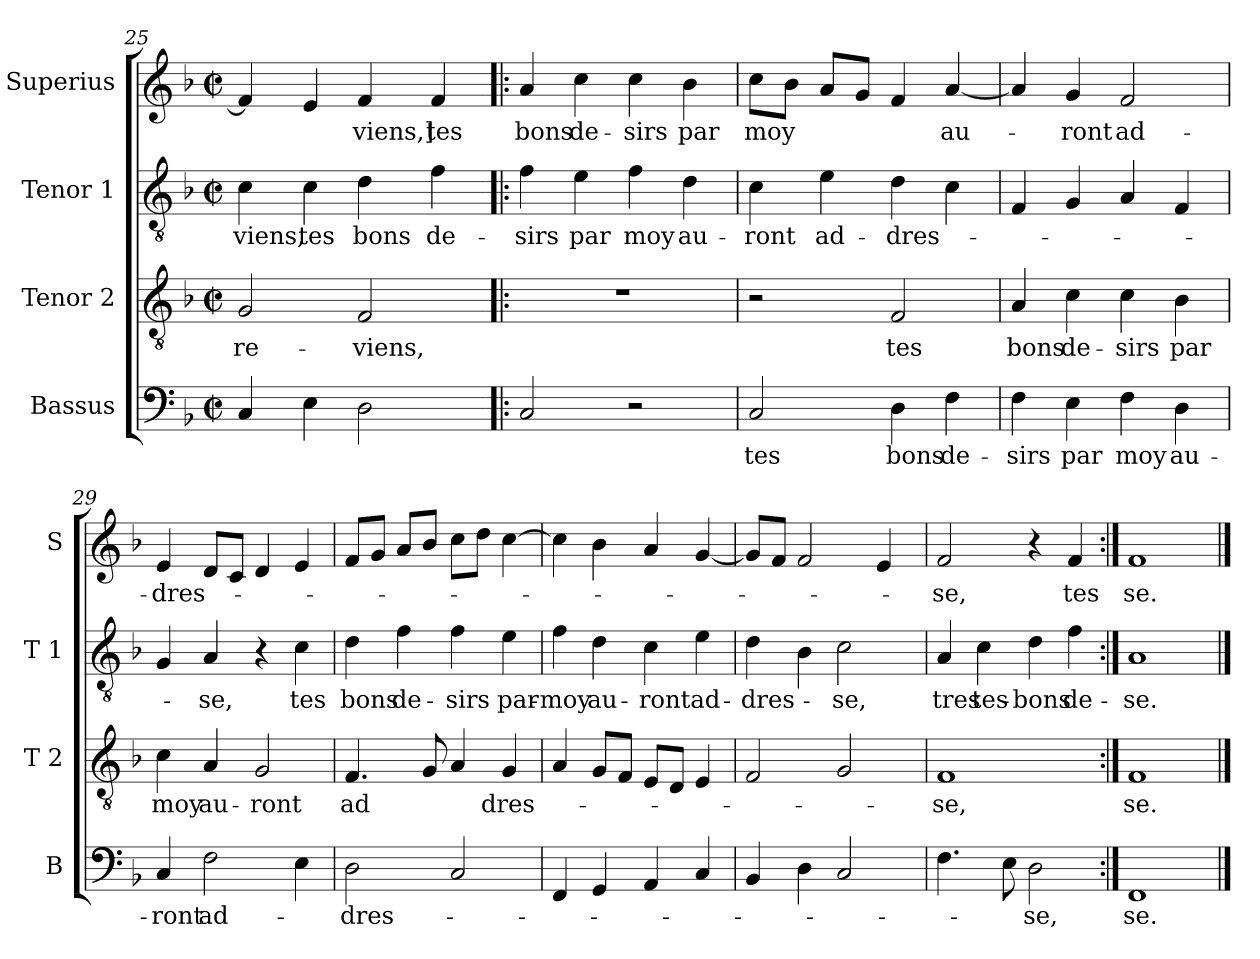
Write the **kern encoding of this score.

**kern	**text	**kern	**text	**kern	**text	**kern	**text
*part4	*part4	*part3	*part3	*part2	*part2	*part1	*part1
*staff4	*staff4	*staff3	*staff3	*staff2	*staff2	*staff1	*staff1
*I"Bassus	*	*I"Tenor 2	*	*I"Tenor 1	*	*I"Superius	*
*I'B	*	*I'T 2	*	*I'T 1	*	*I'S	*
*clefF4	*	*clefGv2	*	*clefGv2	*	*clefG2	*
*k[b-]	*	*k[b-]	*	*k[b-]	*	*k[b-]	*
*F:	*	*F:	*	*F:	*	*F:	*
*M2/2	*	*M2/2	*	*M2/2	*	*M2/2	*
*met(c|)	*	*met(c|)	*	*met(c|)	*	*met(c|)	*
=25	=25	=25	=25	=25	=25	=25	=25
4C/	.	2G/	re-	4c\	-viens,	4f/]	.
4E\	.	.	.	4c\	tes	4e/	.
2D\	.	2F/	-viens,	4d\	bons	4f/	-viens,]
.	.	.	.	4f\	de-	4f/	tes
!!LO:LB:g=z
=26!|:	=26!|:	=26!|:	=26!|:	=26!|:	=26!|:	=26!|:	=26!|:
2C/	.	1r	.	4f\	-sirs	4a/	bons
.	.	.	.	4e\	par	4cc\	de-
2r	.	.	.	4f\	moy	4cc\	-sirs
.	.	.	.	4d\	au-	4b-\	par
=27	=27	=27	=27	=27	=27	=27	=27
2C/	tes	2r	.	4c\	-ront	8cc\L	moy
.	.	.	.	.	.	8b-\J	.
.	.	.	.	4e\	ad-	8a/L	.
.	.	.	.	.	.	8g/J	.
4D\	bons	2F/	tes	4d\	-dres-	4f/	.
4F\	de-	.	.	4c\	.	[4a/	au-
=28	=28	=28	=28	=28	=28	=28	=28
4F\	-sirs	4A/	bons	4F/	.	4a/]	.
4E\	par	4c\	de-	4G/	.	4g/	-ront
4F\	moy	4c\	-sirs	4A/	.	2f/	ad-
4D\	au-	4B-\	par	4F/	.	.	.
=29	=29	=29	=29	=29	=29	=29	=29
4C/	-ront	4c\	moy	4G/	.	4e/	-dres-
2F\	ad-	4A/	au-	4A/	-se,	8d/L	.
.	.	.	.	.	.	8c/J	.
.	.	2G/	-ront	4r	.	4d/	.
4E\	.	.	.	4c\	tes	4e/	.
=30	=30	=30	=30	=30	=30	=30	=30
2D\	-dres-	4.F/	ad	4d\	bons	8f/L	.
.	.	.	.	.	.	8g/J	.
.	.	.	.	4f\	de-	8a/L	.
.	.	8G/	.	.	.	8b-/J	.
2C/	.	4A/	.	4f\	-sirs	8cc\L	.
.	.	.	.	.	.	8dd\J	.
.	.	4G/	dres-	4e\	par-	[4cc\	.
!!LO:LB:g=z
=31	=31	=31	=31	=31	=31	=31	=31
4FF/	.	4A/	.	4f\	-moy	4cc\]	.
4GG/	.	8G/L	.	4d\	au-	4b-\	.
.	.	8F/J	.	.	.	.	.
4AA/	.	8E/L	.	4c\	-ront	4a/	.
.	.	8D/J	.	.	.	.	.
4C/	.	4E/	.	4e\	ad-	[4g/	.
=32	=32	=32	=32	=32	=32	=32	=32
4BB-/	.	2F/	.	4d\	-dres-	8g/L]	.
.	.	.	.	.	.	8f/J	.
4D\	.	.	.	4B-\	.	2f/	.
2C/	.	2G/	.	2c\	-se,	.	.
.	.	.	.	.	.	4e/	.
=33	=33	=33	=33	=33	=33	=33	=33
4.F\	.	1F	-se,	4A/	tres	2f/	-se,
.	.	.	.	4c\	tes-	.	.
8E\	.	.	.	.	.	.	.
2D\	-se,	.	.	4d\	-bons	4r	.
.	.	.	.	4f\	de-	4f/	tes
=34:|!	=34:|!	=34:|!	=34:|!	=34:|!	=34:|!	=34:|!	=34:|!
1FF	se.	1F	se.	1A	-se.	1f	se.
==	==	==	==	==	==	==	==
*-	*-	*-	*-	*-	*-	*-	*-
